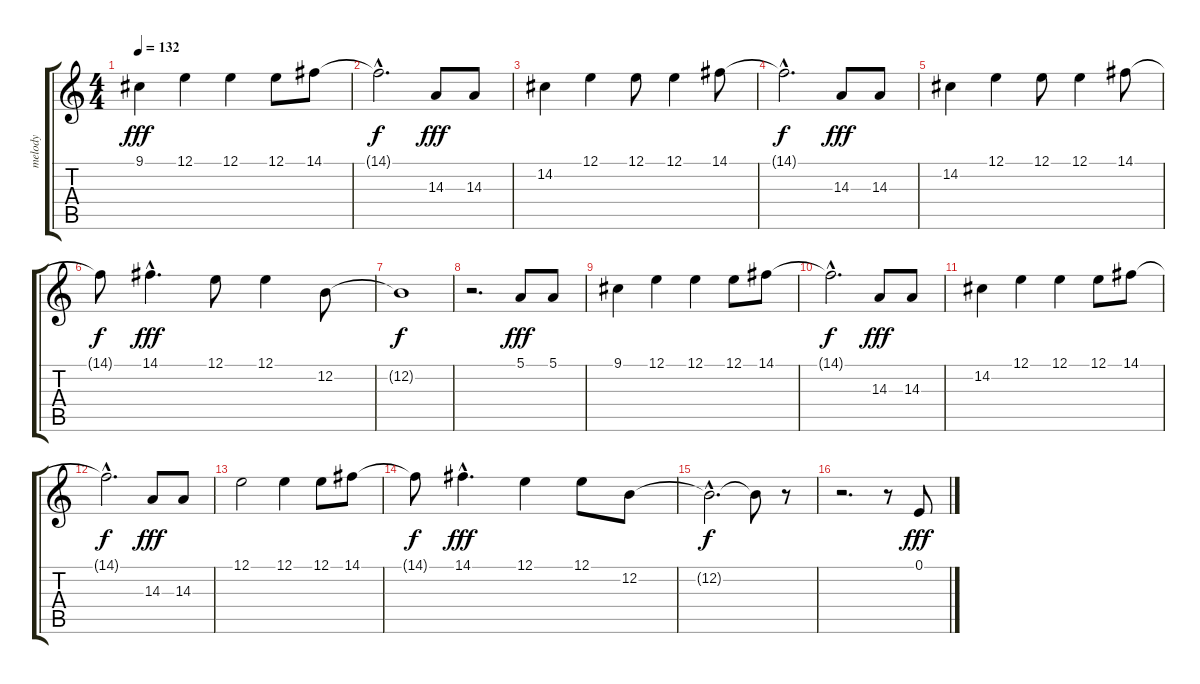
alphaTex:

\track ("melody" "melody") {instrument acousticgrandpiano}
\staff {score tabs}
\tuning (E4 B3 G3 D3 A2 E2) {hide}
\ts (4 4)
\tempo 132
\clef g2
\ks c
9.1.4{dy fff} 12.1.4 12.1.4 12.1.8 14.1.8 |
14.1{hac t}.2{d dy f} 14.3.8{dy fff} 14.3.8 |
14.2.4 12.1.4 12.1.8 12.1.4 14.1.8 |
14.1{hac t}.2{d dy f} 14.3.8{dy fff} 14.3.8 |
14.2.4 12.1.4 12.1.8 12.1.4 14.1.8 |
14.1{t}.8{dy f} 14.1{hac}.4{d dy fff} 12.1.8 12.1.4 12.2.8 |
12.2{t}.1{dy f} |
r.2{d} 5.1.8{dy fff} 5.1.8 |
9.1.4 12.1.4 12.1.4 12.1.8 14.1.8 |
14.1{hac t}.2{d dy f} 14.3.8{dy fff} 14.3.8 |
14.2.4 12.1.4 12.1.4 12.1.8 14.1.8 |
14.1{hac t}.2{d dy f} 14.3.8{dy fff} 14.3.8 |
12.1.2 12.1.4 12.1.8 14.1.8 |
14.1{t}.8{dy f} 14.1{hac}.4{d dy fff} 12.1.4 12.1.8 12.2.8 |
12.2{hac t}.2{d dy f} 12.2{t}.8 r.8 |
r.2{d} r.8 0.1.8{dy fff}
